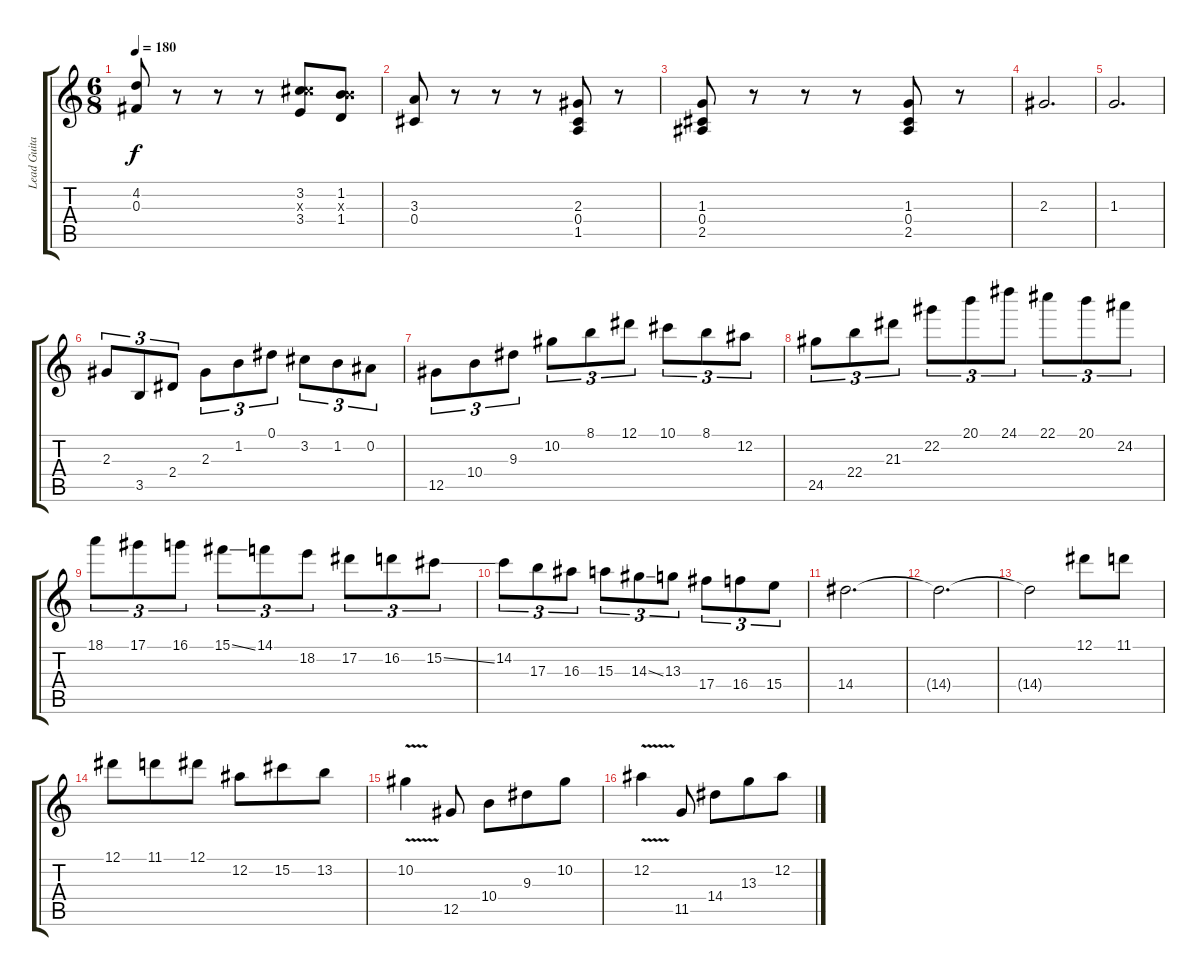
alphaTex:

\track ("Lead Guitar" "Lead Guita") {instrument distortionguitar}
\staff {score tabs}
\tuning (Eb4 Bb3 Gb3 Db3 Ab2 Eb2) {hide}
\ts (6 8)
\tempo 180
\clef g2
\ks c
(4.2 0.3).8{dy f} r.8 r.8 r.8 (3.2 7.3{x} 3.4).8 (1.2 5.3{x} 1.4).8 |
(3.3 0.4).8 r.8 r.8 r.8 (2.3 0.4 1.5).8 r.8 |
(1.3 0.4 2.5).8 r.8 r.8 r.8 (1.3 0.4 2.5).8 r.8 |
2.3.2{d} |
1.3.2{d} |
2.3.8{tu (3 2)} 3.5.8{tu (3 2)} 2.4.8{tu (3 2)} 2.3.8{tu (3 2)} 1.2.8{tu (3 2)} 0.1.8{tu (3 2)} 3.2.8{tu (3 2)} 1.2.8{tu (3 2)} 0.2.8{tu (3 2)} |
12.5.8{tu (3 2)} 10.4.8{tu (3 2)} 9.3.8{tu (3 2)} 10.2.8{tu (3 2)} 8.1.8{tu (3 2)} 12.1.8{tu (3 2)} 10.1.8{tu (3 2)} 8.1.8{tu (3 2)} 12.2.8{tu (3 2)} |
24.5.8{tu (3 2)} 22.4.8{tu (3 2)} 21.3.8{tu (3 2)} 22.2.8{tu (3 2)} 20.1.8{tu (3 2)} 24.1.8{tu (3 2)} 22.1.8{tu (3 2)} 20.1.8{tu (3 2)} 24.2.8{tu (3 2)} |
18.1.8{tu (3 2)} 17.1.8{tu (3 2)} 16.1.8{tu (3 2)} 15.1{ss}.8{tu (3 2)} 14.1.8{tu (3 2)} 18.2.8{tu (3 2)} 17.2.8{tu (3 2)} 16.2.8{tu (3 2)} 15.2{ss}.8{tu (3 2)} |
14.2.8{tu (3 2)} 17.3.8{tu (3 2)} 16.3.8{tu (3 2)} 15.3.8{tu (3 2)} 14.3{ss}.8{tu (3 2)} 13.3.8{tu (3 2)} 17.4.8{tu (3 2)} 16.4.8{tu (3 2)} 15.4.8{tu (3 2)} |
14.4.2{d} |
14.4{t}.2{d} |
14.4{t}.2 12.1.8 11.1.8 |
12.1.8 11.1.8 12.1.8 12.2.8 15.2.8 13.2.8 |
10.2{v}.4 12.5.8 10.4.8 9.3.8 10.2.8 |
12.2{v}.4 11.5.8 14.4.8 13.3.8 12.2.8
